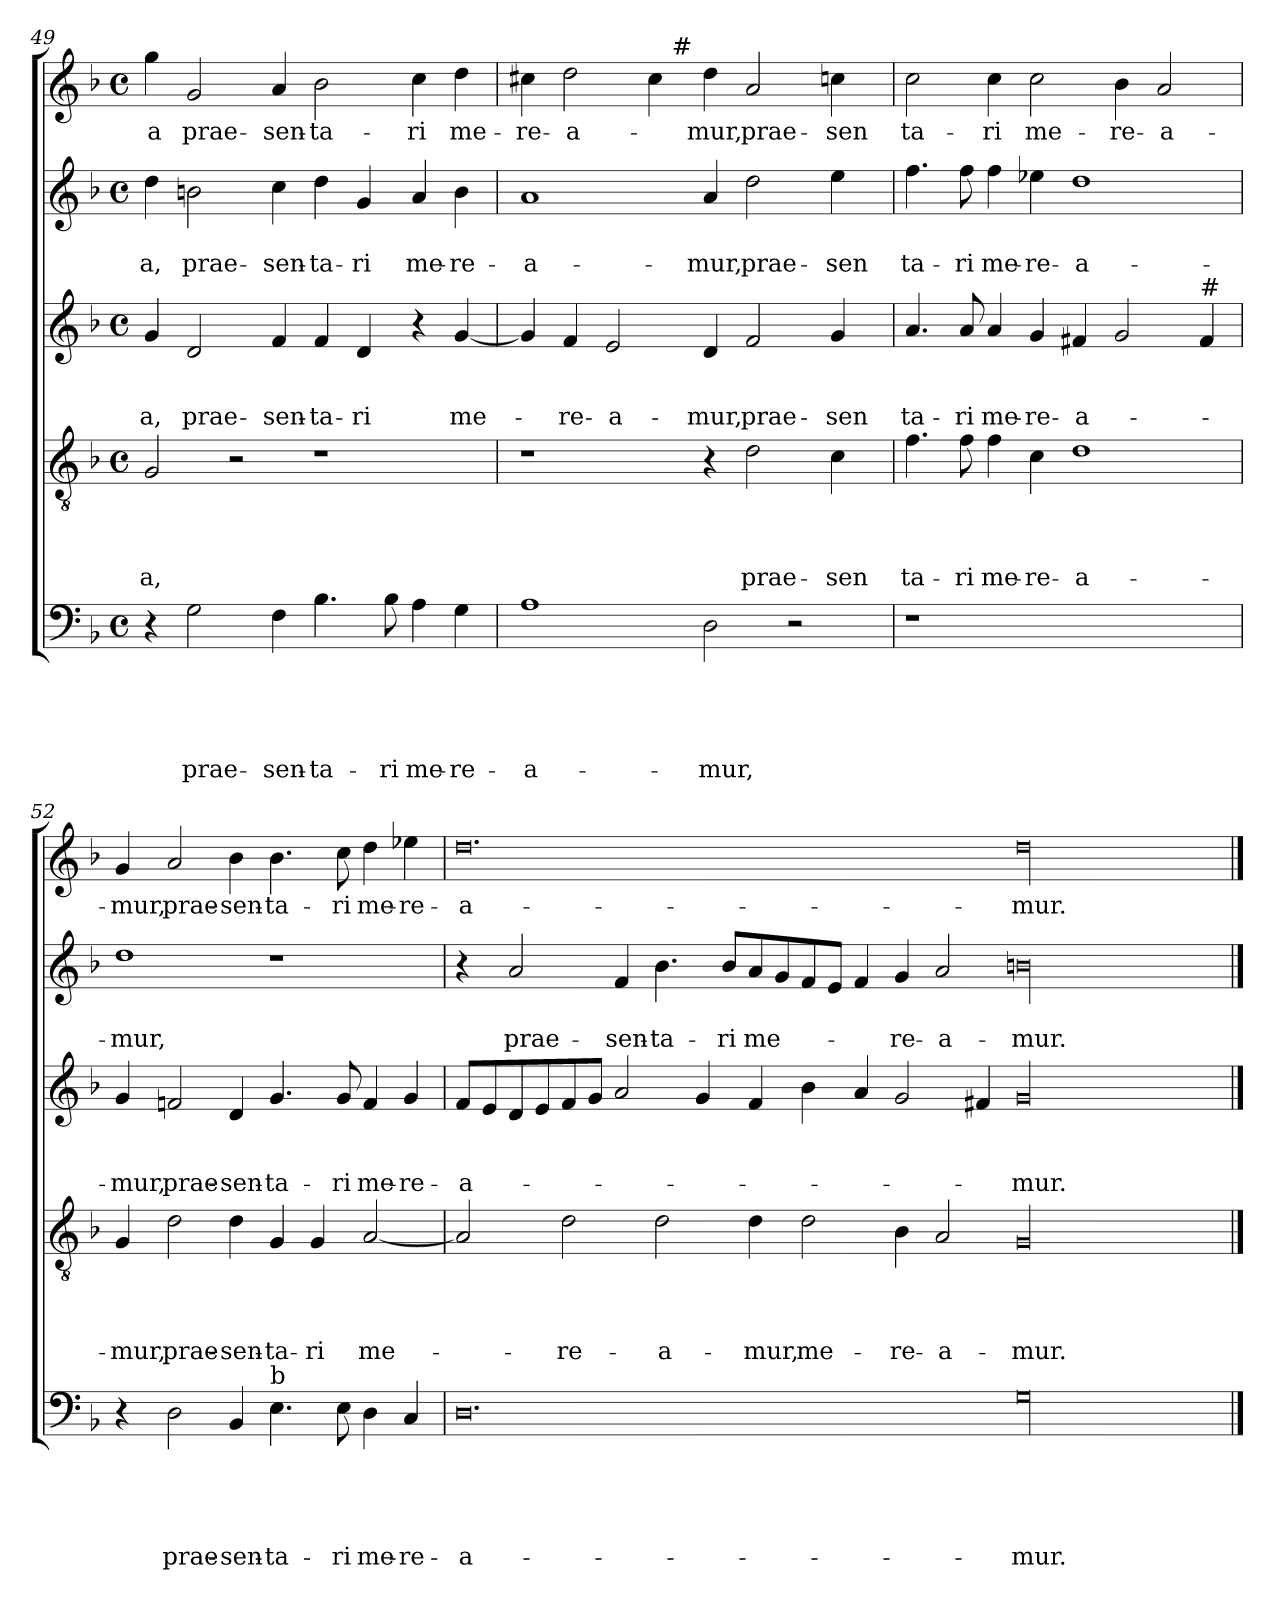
**kern	**text	**text	**text	**text	**text	**kern	**text	**text	**text	**text	**kern	**text	**text	**text	**kern	**text	**text	**kern	**text
*part5	*part5	*part5	*part5	*part5	*part5	*part4	*part4	*part4	*part4	*part4	*part3	*part3	*part3	*part3	*part2	*part2	*part2	*part1	*part1
*staff5	*staff5	*staff5	*staff5	*staff5	*staff5	*staff4	*staff4	*staff4	*staff4	*staff4	*staff3	*staff3	*staff3	*staff3	*staff2	*staff2	*staff2	*staff1	*staff1
*clefF4	*	*	*	*	*	*clefGv2	*	*	*	*	*clefG2	*	*	*	*clefG2	*	*	*clefG2	*
*k[b-]	*	*	*	*	*	*k[b-]	*	*	*	*	*k[b-]	*	*	*	*k[b-]	*	*	*k[b-]	*
*F:	*	*	*	*	*	*F:	*	*	*	*	*F:	*	*	*	*F:	*	*	*F:	*
*M4/4	*	*	*	*	*	*M4/4	*	*	*	*	*M4/4	*	*	*	*M4/4	*	*	*M4/4	*
*met(c)	*	*	*	*	*	*met(c)	*	*	*	*	*met(c)	*	*	*	*met(c)	*	*	*met(c)	*
=49	=49	=49	=49	=49	=49	=49	=49	=49	=49	=49	=49	=49	=49	=49	=49	=49	=49	=49	=49
!	!	!	!	!	!	!	!	!	!	!LO:LY:b	!	!	!	!LO:LY:b	!	!	!LO:LY:b	!	!LO:LY:b
4r	.	.	.	.	.	2G/	.	.	.	-a,	4g/	.	.	-a,	4dd\	.	-a,	4gg\	-a
!	!	!	!	!	!LO:LY:b	!	!	!	!	!	!	!	!	!LO:LY:b	!	!	!LO:LY:b	!	!LO:LY:b
2G\	.	.	.	.	prae-	.	.	.	.	.	2d/	.	.	prae-	2bn\	.	prae-	2g/	prae-
.	.	.	.	.	.	2r	.	.	.	.	.	.	.	.	.	.	.	.	.
!	!	!	!	!	!LO:LY:b	!	!	!	!	!	!	!	!	!LO:LY:b	!	!	!LO:LY:b	!	!LO:LY:b
4F\	.	.	.	.	-sen-	.	.	.	.	.	4f/	.	.	-sen-	4cc\	.	-sen-	4a/	-sen-
!	!	!	!	!	!LO:LY:b:rj	!	!	!	!	!	!	!	!	!LO:LY:b:rj	!	!	!LO:LY:b:rj	!	!LO:LY:b:rj
4.B-\	.	.	.	.	-ta-	1r	.	.	.	.	4f/	.	.	-ta-	4dd\	.	-ta-	2b-\	-ta-
!	!	!	!	!	!	!	!	!	!	!	!	!	!	!LO:LY:b	!	!	!LO:LY:b	!	!
.	.	.	.	.	.	.	.	.	.	.	4d/	.	.	-ri	4g/	.	-ri	.	.
!	!	!	!	!	!LO:LY:b	!	!	!	!	!	!	!	!	!	!	!	!	!	!
8B-\	.	.	.	.	-ri	.	.	.	.	.	.	.	.	.	.	.	.	.	.
!	!	!	!	!	!LO:LY:b	!	!	!	!	!	!	!	!	!	!	!	!LO:LY:b	!	!LO:LY:b
4A\	.	.	.	.	me-	.	.	.	.	.	4r	.	.	.	4a/	.	me-	4cc\	-ri
!	!	!	!	!	!LO:LY:b:rj	!	!	!	!	!	!	!	!	!LO:LY:b	!	!	!LO:LY:b:rj	!	!LO:LY:b
4G\	.	.	.	.	-re-	.	.	.	.	.	[<4g/	.	.	me-	4b\	.	-re-	4dd\	me-
=50	=50	=50	=50	=50	=50	=50	=50	=50	=50	=50	=50	=50	=50	=50	=50	=50	=50	=50	=50
!	!	!	!	!	!LO:LY:b:rj	!	!	!	!	!	!	!	!	!	!	!	!LO:LY:b:rj	!	!LO:LY:b
*	*	*	*	*	*	*	*	*	*	*	*	*	*	*	*	*	*	*^	*
1A	.	.	.	.	-a-	1r	.	.	.	.	4g/]	.	.	.	1a	.	-a-	4cc#X\	2ryy	-re-
!	!	!	!	!	!	!	!	!	!	!	!	!	!	!LO:LY:b	!	!	!	!	!	!LO:LY:b:rj
.	.	.	.	.	.	.	.	.	.	.	4f/	.	.	-re-	.	.	.	2dd\	.	-a-
!	!	!	!	!	!	!	!	!	!	!	!	!	!	!LO:LY:b	!	!	!	!	!	!
.	.	.	.	.	.	.	.	.	.	.	2e/	.	.	-a-	.	.	.	.	4ryy	.
.	.	.	.	.	.	.	.	.	.	.	.	.	.	.	.	.	.	4cc#\	16.ryy	.
!	!	!	!	!	!	!	!	!	!	!	!	!	!	!	!	!	!	!	!LO:TX:a:t=#	!
.	.	.	.	.	.	.	.	.	.	.	.	.	.	.	.	.	.	.	1ryy	.
!	!	!	!	!	!LO:LY:b	!	!	!	!	!	!	!	!	!LO:LY:b	!	!	!LO:LY:b	!	!	!LO:LY:b
2D\	.	.	.	.	-mur,	4r	.	.	.	.	4d/	.	.	-mur,	4a/	.	-mur,	4dd\	.	-mur,
!	!	!	!	!	!	!	!	!	!	!LO:LY:b	!	!	!	!LO:LY:b	!	!	!LO:LY:b	!	!	!LO:LY:b
.	.	.	.	.	.	2d\	.	.	.	prae-	2f/	.	.	prae-	2dd\	.	prae-	2a/	.	prae-
2r	.	.	.	.	.	.	.	.	.	.	.	.	.	.	.	.	.	.	.	.
!	!	!	!	!	!	!	!	!	!	!LO:LY:b:rj	!	!	!	!LO:LY:b	!	!	!LO:LY:b	!	!	!LO:LY:b
.	.	.	.	.	.	4c\	.	.	.	-sen	4g/	.	.	-sen	4ee\	.	-sen	4ccn\	.	-sen
.	.	.	.	.	.	.	.	.	.	.	.	.	.	.	.	.	.	.	8ryy	.
.	.	.	.	.	.	.	.	.	.	.	.	.	.	.	.	.	.	.	32ryy	.
!!LO:PB:g=z
=51	=51	=51	=51	=51	=51	=51	=51	=51	=51	=51	=51	=51	=51	=51	=51	=51	=51	=51	=51	=51
!	!	!	!	!	!	!	!	!	!	!LO:LY:b	!	!	!	!LO:LY:b	!	!	!LO:LY:b	!	!	!LO:LY:b
*	*	*	*	*	*	*	*	*	*	*	*	*	*	*	*	*	*	*v	*v	*
1r	.	.	.	.	.	4.f\	.	.	.	ta-	4.a/	.	.	ta-	4.ff\	.	ta-	2cc\	ta-
!	!	!	!	!	!	!	!	!	!	!LO:LY:b	!	!	!	!LO:LY:b	!	!	!LO:LY:b	!	!
.	.	.	.	.	.	8f\	.	.	.	-ri	8a/	.	.	-ri	8ff\	.	-ri	.	.
!	!	!	!	!	!	!	!	!	!	!LO:LY:b	!	!	!	!LO:LY:b	!	!	!LO:LY:b	!	!LO:LY:b
.	.	.	.	.	.	4f\	.	.	.	me-	4a/	.	.	me-	4ff\	.	me-	4cc\	-ri
!	!	!	!	!	!	!	!	!	!	!LO:LY:b:rj	!	!	!	!LO:LY:b	!	!	!LO:LY:b	!	!LO:LY:b
.	.	.	.	.	.	4c\	.	.	.	-re-	4g/	.	.	-re-	4ee-X\	.	-re-	2cc\	me-
!	!	!	!	!	!	!	!	!	!	!LO:LY:b:rj	!	!	!	!LO:LY:b	!	!	!LO:LY:b:rj	!	!
1ryy	.	.	.	.	.	1d	.	.	.	-a-	4f#X/	.	.	-a-	1dd	.	-a-	.	.
!	!	!	!	!	!	!	!	!	!	!	!	!	!	!	!	!	!	!	!LO:LY:b
.	.	.	.	.	.	.	.	.	.	.	2g/	.	.	.	.	.	.	4b-\	-re-
!	!	!	!	!	!	!	!	!	!	!	!	!	!	!	!	!	!	!	!LO:LY:b
.	.	.	.	.	.	.	.	.	.	.	.	.	.	.	.	.	.	2a/	-a-
!	!	!	!	!	!	!	!	!	!	!	!LO:TX:a:t=#	!	!	!	!	!	!	!	!
.	.	.	.	.	.	.	.	.	.	.	4f#/	.	.	.	.	.	.	.	.
=52	=52	=52	=52	=52	=52	=52	=52	=52	=52	=52	=52	=52	=52	=52	=52	=52	=52	=52	=52
!	!	!	!	!	!	!	!	!	!	!LO:LY:b	!	!	!	!LO:LY:b	!	!	!LO:LY:b	!	!LO:LY:b
4r	.	.	.	.	.	4G/	.	.	.	-mur,	4g/	.	.	-mur,	1dd	.	-mur,	4g/	-mur,
!	!	!	!	!	!LO:LY:b	!	!	!	!	!LO:LY:b	!	!	!	!LO:LY:b	!	!	!	!	!LO:LY:b
2D\	.	.	.	.	prae-	2d\	.	.	.	prae-	2fn/	.	.	prae-	.	.	.	2a/	prae-
!	!	!	!	!	!LO:LY:b	!	!	!	!	!LO:LY:b	!	!	!	!LO:LY:b	!	!	!	!	!LO:LY:b
4BB-/	.	.	.	.	-sen-	4d\	.	.	.	-sen-	4d/	.	.	-sen-	.	.	.	4b-\	-sen-
!LO:TX:a:t=b	!	!	!	!	!	!	!	!	!	!	!	!	!	!	!	!	!	!	!
!	!	!	!	!	!LO:LY:b:rj	!	!	!	!	!LO:LY:b	!	!	!	!LO:LY:b:rj	!	!	!	!	!LO:LY:b:rj
4.E\	.	.	.	.	-ta-	4G/	.	.	.	-ta-	4.g/	.	.	-ta-	1r	.	.	4.b-\	-ta-
!	!	!	!	!	!	!	!	!	!	!LO:LY:b	!	!	!	!	!	!	!	!	!
.	.	.	.	.	.	4G/	.	.	.	-ri	.	.	.	.	.	.	.	.	.
!	!	!	!	!	!LO:LY:b	!	!	!	!	!	!	!	!	!LO:LY:b	!	!	!	!	!LO:LY:b
8E\	.	.	.	.	-ri	.	.	.	.	.	8g/	.	.	-ri	.	.	.	8cc\	-ri
!	!	!	!	!	!LO:LY:b	!	!	!	!	!LO:LY:b	!	!	!	!LO:LY:b	!	!	!	!	!LO:LY:b
4D\	.	.	.	.	me-	[<2A/	.	.	.	me-	4f/	.	.	me-	.	.	.	4dd\	me-
!	!	!	!	!	!LO:LY:b:rj	!	!	!	!	!	!	!	!	!LO:LY:b:rj	!	!	!	!	!LO:LY:b:rj
4C/	.	.	.	.	-re-	.	.	.	.	.	4g/	.	.	-re-	.	.	.	4ee-X\	-re-
=53	=53	=53	=53	=53	=53	=53	=53	=53	=53	=53	=53	=53	=53	=53	=53	=53	=53	=53	=53
!	!	!	!	!	!LO:LY:b:rj	!	!	!	!	!	!	!	!	!LO:LY:b	!	!	!	!	!LO:LY:b:rj
0.D	.	.	.	.	-a-	2A/]	.	.	.	.	8f/L	.	.	-a-	4r	.	.	0.dd	-a-
.	.	.	.	.	.	.	.	.	.	.	8e/	.	.	.	.	.	.	.	.
!	!	!	!	!	!	!	!	!	!	!	!	!	!	!	!	!	!LO:LY:b	!	!
.	.	.	.	.	.	.	.	.	.	.	8d/	.	.	.	2a/	.	prae-	.	.
.	.	.	.	.	.	.	.	.	.	.	8e/	.	.	.	.	.	.	.	.
!	!	!	!	!	!	!	!	!	!	!LO:LY:b	!	!	!	!	!	!	!	!	!
.	.	.	.	.	.	2d\	.	.	.	-re-	8f/	.	.	.	.	.	.	.	.
.	.	.	.	.	.	.	.	.	.	.	8g/J	.	.	.	.	.	.	.	.
!	!	!	!	!	!	!	!	!	!	!	!	!	!	!	!	!	!LO:LY:b	!	!
.	.	.	.	.	.	.	.	.	.	.	2a/	.	.	.	4f/	.	-sen-	.	.
!	!	!	!	!	!	!	!	!	!	!LO:LY:b	!	!	!	!	!	!	!LO:LY:b:rj	!	!
.	.	.	.	.	.	2d\	.	.	.	-a-	.	.	.	.	4.b-\	.	-ta-	.	.
.	.	.	.	.	.	.	.	.	.	.	4g/	.	.	.	.	.	.	.	.
!	!	!	!	!	!	!	!	!	!	!	!	!	!	!	!	!	!LO:LY:b	!	!
.	.	.	.	.	.	.	.	.	.	.	.	.	.	.	8b-/L	.	-ri	.	.
!	!	!	!	!	!	!	!	!	!	!LO:LY:b	!	!	!	!	!	!	!LO:LY:b	!	!
.	.	.	.	.	.	4d\	.	.	.	-mur,	4f/	.	.	.	8a/	.	me-	.	.
.	.	.	.	.	.	.	.	.	.	.	.	.	.	.	8g/	.	.	.	.
!	!	!	!	!	!	!	!	!	!	!LO:LY:b	!	!	!	!	!	!	!	!	!
.	.	.	.	.	.	2d\	.	.	.	me-	4b-\	.	.	.	8f/	.	.	.	.
.	.	.	.	.	.	.	.	.	.	.	.	.	.	.	8e/J	.	.	.	.
.	.	.	.	.	.	.	.	.	.	.	4a/	.	.	.	4f/	.	.	.	.
!	!	!	!	!	!	!	!	!	!	!LO:LY:b	!	!	!	!	!	!	!LO:LY:b	!	!
.	.	.	.	.	.	4B-\	.	.	.	-re-	2g/	.	.	.	4g/	.	-re-	.	.
!	!	!	!	!	!	!	!	!	!	!LO:LY:b:rj	!	!	!	!	!	!	!LO:LY:b:rj	!	!
.	.	.	.	.	.	2A/	.	.	.	-a-	.	.	.	.	2a/	.	-a-	.	.
.	.	.	.	.	.	.	.	.	.	.	4f#X/	.	.	.	.	.	.	.	.
!	!	!	!	!	!LO:LY:b	!	!	!	!	!LO:LY:b	!	!	!	!LO:LY:b	!	!	!LO:LY:b	!	!LO:LY:b
00G	.	.	.	.	-mur.	00G	.	.	.	-mur.	00g	.	.	-mur.	00bn	.	-mur.	00dd	-mur.
==	==	==	==	==	==	==	==	==	==	==	==	==	==	==	==	==	==	==	==
*-	*-	*-	*-	*-	*-	*-	*-	*-	*-	*-	*-	*-	*-	*-	*-	*-	*-	*-	*-
